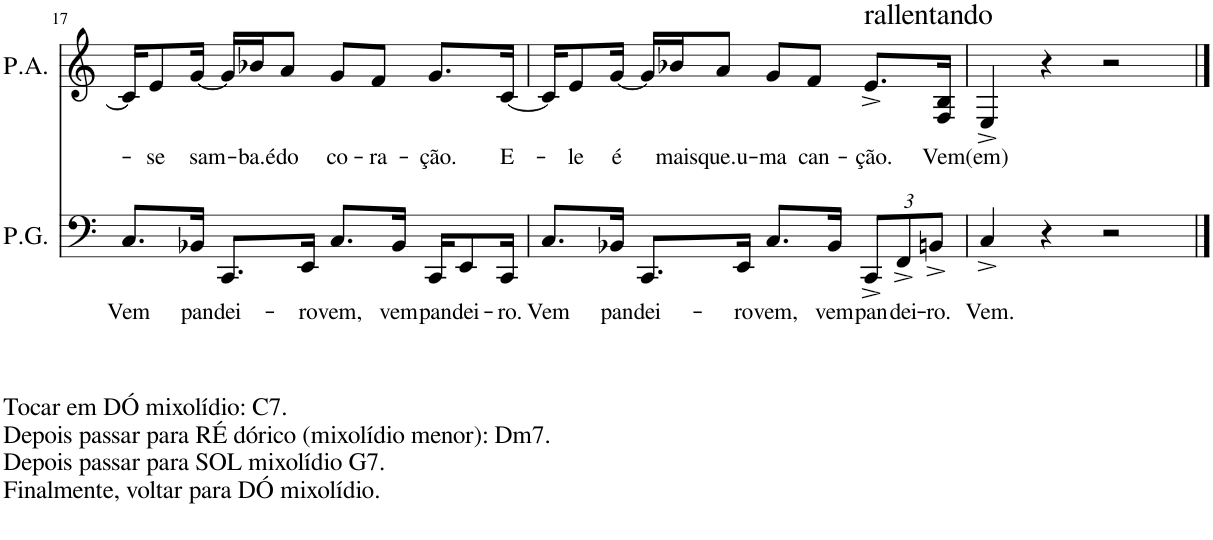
**kern	**text	**kern	**text
*part2	*part2	*part1	*part1
*staff2	*staff2	*staff1	*staff1
*I"P.Ç.	*	*I"P.A.	*
*	*	*I'P.A.	*
!!LO:PB:g=z
*clefF4	*	*clefG2	*
*k[]	*	*k[]	*
*M4/4	*	*M4/4	*
=17	=17	=17	=17
!	!LO:LY:b	!	!
8.C/L	Vem	16c/KL]	.
!	!	!	!LO:LY:b
.	.	8e/	-se
!	!LO:LY:b	!	!LO:LY:b
16BB-X/Jk	pan-	[16g/Jk	sam-
!	!LO:LY:b	!	!
8.CC/L	-dei-	16g/LL]	.
!	!	!	!LO:LY:b
.	.	16b-X/J	-ba.é
!	!	!	!LO:LY:b
.	.	8a/J	do
!	!LO:LY:b	!	!
16EE/Jk	-ro	.	.
!	!LO:LY:b	!	!LO:LY:b
8.C/L	vem,	8g/L	co-
!	!	!	!LO:LY:b
.	.	8f/J	-ra-
!	!LO:LY:b	!	!
16BB-/Jk	vem	.	.
!	!LO:LY:b	!	!LO:LY:b
16CC/KL	pan-	8.g/L	-ção.
!	!LO:LY:b	!	!
8EE/	-dei-	.	.
!	!LO:LY:b	!	!LO:LY:b
16CC/Jk	-ro.	[16c/Jk	E-
=18	=18	=18	=18
!	!LO:LY:b	!	!
8.C/L	Vem	16c/KL]	.
!	!	!	!LO:LY:b
.	.	8e/	-le
!	!LO:LY:b	!	!LO:LY:b
16BB-X/Jk	pan-	[16g/Jk	é
!	!LO:LY:b	!	!
8.CC/L	-dei-	16g/LL]	.
!	!	!	!LO:LY:b
.	.	16b-X/J	mais
!	!	!	!LO:LY:b
.	.	8a/J	que.u-
!	!LO:LY:b	!	!
16EE/Jk	-ro	.	.
!	!LO:LY:b	!	!LO:LY:b
8.C/L	vem,	8g/L	-ma
!	!	!	!LO:LY:b
.	.	8f/J	can-
!	!LO:LY:b	!	!
16BB-/Jk	vem	.	.
*Xbrackettup	*	*	*
!	!	!LO:TX:a:t=rallentando	!
!	!LO:LY:b	!	!LO:LY:b
12CC^/L	pan-	8.e^/L	-ção.
!	!LO:LY:b	!	!
12FF^/	-dei-	.	.
!	!LO:LY:b	!	!
12BBn^/J	-ro.	.	.
!	!	!	!LO:LY:b
.	.	16F/ 16B/Jk	Vem
=19	=19	=19	=19
!	!LO:LY:b	!	!LO:LY:b
4C^/	Vem.	4E^/	(em)
4r	.	4r	.
2r	.	2r	.
==	==	==	==
*-	*-	*-	*-
